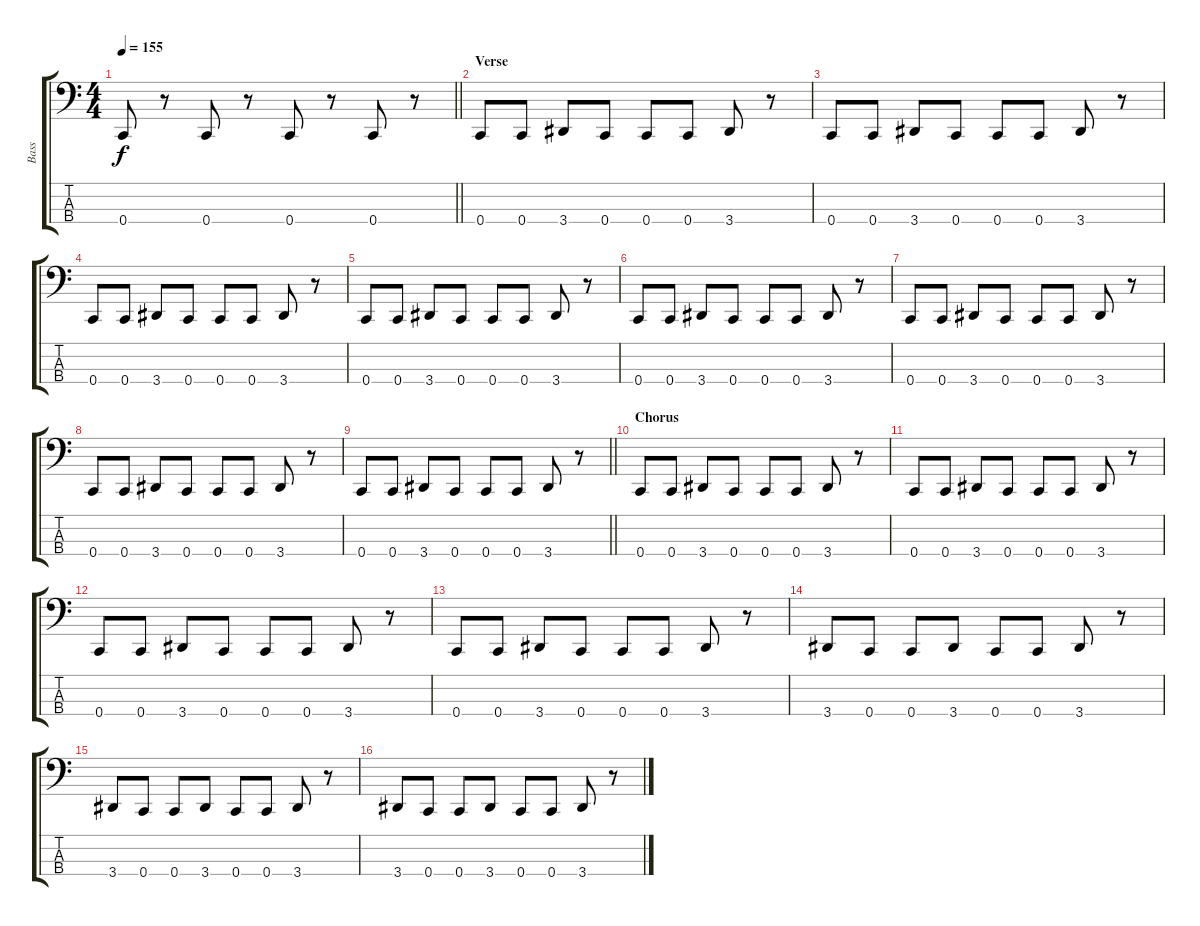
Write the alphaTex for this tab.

\track ("Bass" "Bass") {instrument electricbasspick}
\staff {score tabs}
\tuning (Eb2 Bb1 F1 C1) {hide}
\ts (4 4)
\tempo 155
\clef f4
\barLineRight lightlight
\ks c
0.4.8{dy f} r.8 0.4.8 r.8 0.4.8 r.8 0.4.8 r.8 |
\section ("" "Verse")
0.4.8 0.4.8 3.4.8 0.4.8 0.4.8 0.4.8 3.4.8 r.8 |
0.4.8 0.4.8 3.4.8 0.4.8 0.4.8 0.4.8 3.4.8 r.8 |
0.4.8 0.4.8 3.4.8 0.4.8 0.4.8 0.4.8 3.4.8 r.8 |
0.4.8 0.4.8 3.4.8 0.4.8 0.4.8 0.4.8 3.4.8 r.8 |
0.4.8 0.4.8 3.4.8 0.4.8 0.4.8 0.4.8 3.4.8 r.8 |
0.4.8 0.4.8 3.4.8 0.4.8 0.4.8 0.4.8 3.4.8 r.8 |
0.4.8 0.4.8 3.4.8 0.4.8 0.4.8 0.4.8 3.4.8 r.8 |
\barLineRight lightlight
0.4.8 0.4.8 3.4.8 0.4.8 0.4.8 0.4.8 3.4.8 r.8 |
\section ("" "Chorus")
0.4.8 0.4.8 3.4.8 0.4.8 0.4.8 0.4.8 3.4.8 r.8 |
0.4.8 0.4.8 3.4.8 0.4.8 0.4.8 0.4.8 3.4.8 r.8 |
0.4.8 0.4.8 3.4.8 0.4.8 0.4.8 0.4.8 3.4.8 r.8 |
0.4.8 0.4.8 3.4.8 0.4.8 0.4.8 0.4.8 3.4.8 r.8 |
3.4.8 0.4.8 0.4.8 3.4.8 0.4.8 0.4.8 3.4.8 r.8 |
3.4.8 0.4.8 0.4.8 3.4.8 0.4.8 0.4.8 3.4.8 r.8 |
3.4.8 0.4.8 0.4.8 3.4.8 0.4.8 0.4.8 3.4.8 r.8
